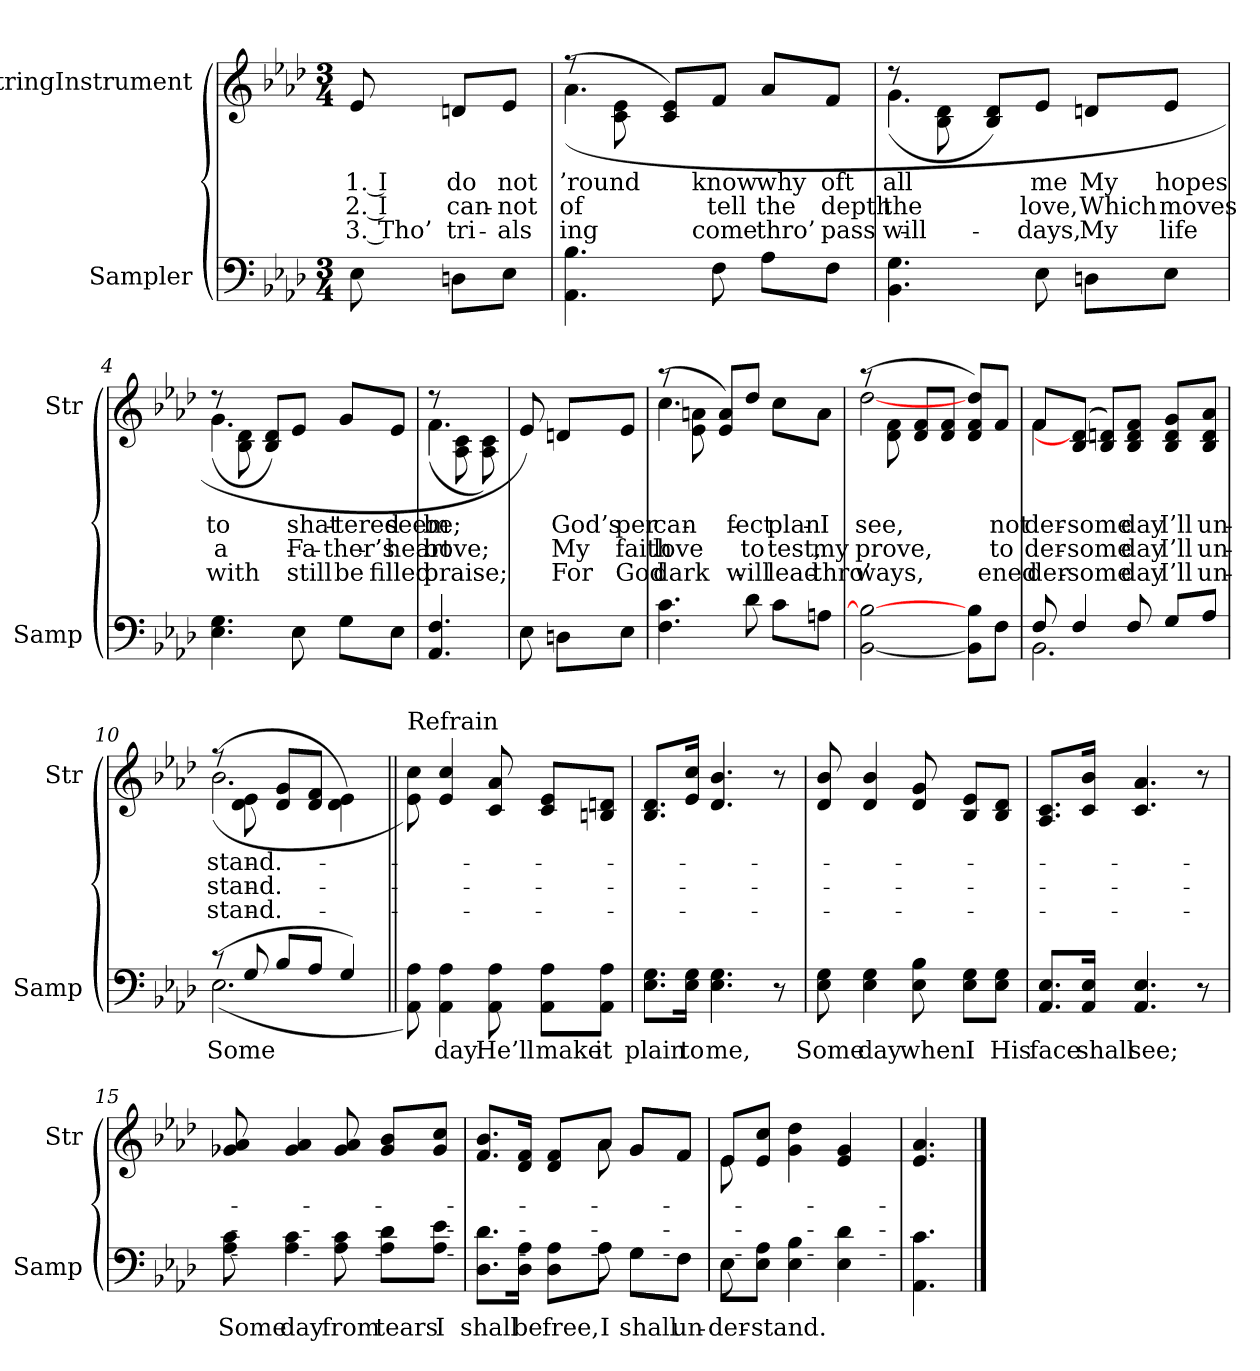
**kern	**text	**kern	**text	**text	**text
*part2	*part2	*part1	*part1	*part1	*part1
*staff2	*staff2	*staff1	*staff1	*staff1	*staff1
*I"Sampler	*	*I"StringInstrument	*	*	*
*I'Samp	*	*I'Str	*	*	*
*clefF4	*	*clefG2	*	*	*
*k[b-e-a-d-]	*	*k[b-e-a-d-]	*	*	*
*A-:	*	*A-:	*	*	*
*M3/4	*	*M3/4	*	*	*
=1	=1	=1	=1	=1	=1
8E-	.	8e-	1. I	2. I	3. Tho’
8Dn\L	.	8dn/L	do	can-	tri-
8E-\J	.	8e-/J	not	-not	-als
=2	=2	=2	=2	=2	=2
*	*	*^	*	*	*
4.AA- 4.B-	.	(8r	(4.a-	’round	of	-ing
.	.	8c\ 8e-\	.	.	.	.
.	.	8c/ 8e-/L)	.	.	.	.
8F	.	8f/J	4.ryy	know	tell	come
8A-\L	.	8a-/L	.	why	the	thro’
8F\J	.	8f/J	.	oft	depth	pass-
=3	=3	=3	=3	=3	=3	=3
4.BB- 4.G	.	8r	(4.g	all	the	will
.	.	8B-\ 8d-\	.	.	.	.
.	.	8B-/ 8d-/L)	.	.	.	.
8E-	.	8e-/J	4.ryy	me	love,	days,
8Dn\L	.	8dn/L	.	My	Which	My
8E-\J	.	8e-/J	.	hopes	moves	life
=4	=4	=4	=4	=4	=4	=4
4.E- 4.G	.	8r	(4.g	to	a-	with
.	.	8B-\ 8d-\	.	.	.	.
.	.	8B-/ 8d-/L)	.	.	.	.
8E-	.	8e-/J	4.ryy	shat-	Fa-	still
8G\L	.	8g/L	.	-tered	-ther’s	be
8E-\J	.	8e-/J	.	seem	heart	filled
=5	=5	=5	=5	=5	=5	=5
4.AA- 4.F	.	8r	(4.f	be;	-bove;	praise;
.	.	8A-\ 8c\	.	.	.	.
.	.	8A-\ 8c\)	.	.	.	.
*	*	*v	*v	*	*	*
=6	=6	=6	=6	=6	=6
8E-	.	8e-)	.	.	.
8Dn\L	.	8dn/L	God’s	My	For
8E-\J	.	8e-/J	per-	faith	God
=7	=7	=7	=7	=7	=7
*	*	*^	*	*	*
4.F 4.c	.	(8r	4.cc	can-	love	dark-
.	.	8e-\ 8an\	.	.	.	.
.	.	8e-/ 8a/L)	.	.	.	.
8d-	.	8dd-/J	4.ryy	-fect	to	will
8c\L	.	8cc\L	.	plan	test,	lead
8An\J	.	8a\J	.	I	my	thro’
=8	=8	=8	=8	=8	=8	=8
[2BB- 2B-_	.	(8r	[2dd-	see,	prove,	ways,
.	.	8d-\ 8f\	.	.	.	.
.	.	8d-/ 8f/L	.	.	.	.
.	.	8d-/ 8f/J	.	.	.	.
8BB-]\ 8B-\L	.	8d-/ 8f/ 8dd-/L)	4ryy	.	.	.
8F\J	.	8f/J	.	-not	to	-ened
=9	=9	=9	=9	=9	=9	=9
*^	*	*	*	*	*	*
8F/	2.BB-	.	8f/L	4f	-der-	-der-	-der-
4F/	.	.	(8B-/ 8dn]/J	.	some	some	some
.	.	.	8B-/ 8d/L)	2ryy	.	.	.
8F/	.	.	8B-/ 8d/ 8f/J	.	day	day	day
8G/L	.	.	8B-/ 8d/ 8g/L	.	I’ll	I’ll	I’ll
8A-/J	.	.	8B-/ 8d/ 8a-/J	.	un-	un-	un-
=10	=10	=10	=10	=10	=10	=10	=10
(8r	(2.E-	Some	(8r	(2.b-	-stand.	-stand.	-stand.
8G/	.	.	8d-\ 8e-\	.	.	.	.
8B-/L	.	.	8d-/ 8g/L	.	.	.	.
8A-/J	.	.	8d-/ 8f/J	.	.	.	.
4G/)	.	.	4d-\ 4e-\)	.	.	.	.
*v	*v	*	*	*	*	*	*
*	*	*v	*v	*	*	*
=11||	=11||	=11||	=11||	=11||	=11||
!	!	!LO:TX:t=Refrain	!	!	!
8AA- 8A-)	.	8e-\ 8cc\)	.	.	.
4AA- 4A-	day	4e- 4cc	.	.	.
8AA- 8A-	He’ll	8c 8a-	.	.	.
8AA-\ 8A-\L	make	8c/ 8e-/L	.	.	.
8AA-\ 8A-\J	it	8Bn/ 8dn/J	.	.	.
=12	=12	=12	=12	=12	=12
8.E-\ 8.G\L	plain	8.B-/ 8.d-/L	.	.	.
16E-\ 16G\Jk	to	16e-/ 16cc/Jk	.	.	.
4.E- 4.G	me,	4.d- 4.b-	.	.	.
8r	.	8r	.	.	.
=13	=13	=13	=13	=13	=13
8E- 8G	Some	8d- 8b-	.	.	.
4E- 4G	day	4d- 4b-	.	.	.
8E- 8B-	when	8d- 8g	.	.	.
8E-\ 8G\L	I	8B-/ 8e-/L	.	.	.
8E-\ 8G\J	His	8B-/ 8d-/J	.	.	.
=14	=14	=14	=14	=14	=14
8.AA-/ 8.E-/L	face	8.A-/ 8.c/L	.	.	.
16AA-/ 16E-/Jk	shall	16c/ 16b-/Jk	.	.	.
4.AA- 4.E-	see;	4.c 4.a-	.	.	.
8r	.	8r	.	.	.
=15	=15	=15	=15	=15	=15
8A- 8c	Some	8g-X 8a-	.	.	.
4A- 4c	day	4g- 4a-	.	.	.
8A- 8c	from	8g- 8a-	.	.	.
8A-\ 8d-\L	tears	8g-/ 8b-/L	.	.	.
8A-\ 8e-\J	I	8g-/ 8cc/J	.	.	.
=16	=16	=16	=16	=16	=16
*^	*	*^	*	*	*
8.D-\ 8.d-\L	4.ryy	shall	8.f/ 8.b-/L	4.ryy	.	.	.
16D-\ 16A-\Jk	.	be	16d-/ 16f/Jk	.	.	.	.
8D-\ 8A-\L	.	free,	8d-/ 8f/L	.	.	.	.
8A-\J	8A-	I	8a-/J	8a-	.	.	.
8G\L	8G\L	shall	8g/L	8g/L	.	.	.
8F\J	8F\J	un-	8f/J	8f/J	.	.	.
=17	=17	=17	=17	=17	=17	=17	=17
8E-\L	8E-	-der-	8e-/L	8e-	.	.	.
8E-\ 8A-\J	2ryy	-stand.	8e-/ 8cc/J	2ryy	.	.	.
4E- 4B-	.	.	4g 4dd-	.	.	.	.
4E- 4d-	.	.	4e- 4g	.	.	.	.
.	8ryy	.	.	8ryy	.	.	.
*v	*v	*	*	*	*	*	*
*	*	*v	*v	*	*	*
=18	=18	=18	=18	=18	=18
4.AA- 4.c	.	4.e- 4.a-	.	.	.
==	==	==	==	==	==
*-	*-	*-	*-	*-	*-
